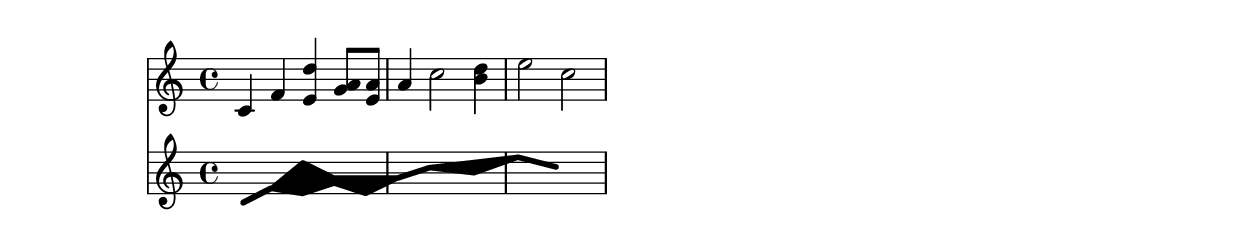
%% DO NOT EDIT this file manually; it is automatically
%% generated from LSR http://lsr.dsi.unimi.it
%% Make any changes in LSR itself, or in Documentation/snippets/new/ ,
%% and then run scripts/auxiliar/makelsr.py
%%
%% This file is in the public domain.
\version "2.14.2"

\header {
  lsrtags = "chords, contemporary-notation, keyboards, really-cool, simultaneous-notes, specific-notation"

  texidoc = "
Clusters are a device to denote that a complete range of notes is to be
played.

"
  doctitle = "Clusters"
} % begin verbatim


fragment = \relative c' {
  c4 f <e d'>4
  <g a>8 <e a> a4 c2 <d b>4
  e2 c
}

<<
  \new Staff \fragment
  \new Staff \makeClusters \fragment
>>
